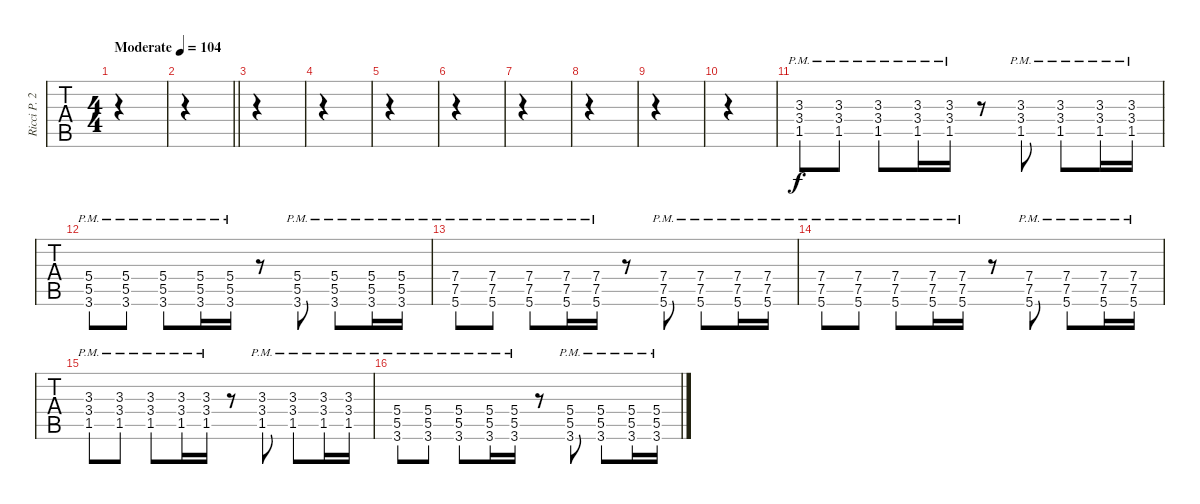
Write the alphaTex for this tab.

\track ("Ricci P. 2" "Ricci P. 2") {instrument overdrivenguitar}
\staff {tabs}
\tuning (E4 B3 G3 D3 A2 E2) {hide}
\ts (4 4)
\tempo (104 "Moderate")
\clef g2
\ks c
|
\barLineRight lightlight
|
|
|
|
|
|
|
|
|
(3.3{pm} 3.4{pm} 1.5{pm}).8 (3.3{pm} 3.4{pm} 1.5{pm}).8 (3.3{pm} 3.4{pm} 1.5{pm}).8 (3.3{pm} 3.4{pm} 1.5{pm}).16 (3.3{pm} 3.4{pm} 1.5{pm}).16 r.8 (3.3{pm} 3.4{pm} 1.5{pm}).8 (3.3{pm} 3.4{pm} 1.5{pm}).8 (3.3{pm} 3.4{pm} 1.5{pm}).16 (3.3{pm} 3.4{pm} 1.5{pm}).16 |
(5.4{pm} 5.5{pm} 3.6{pm}).8 (5.4{pm} 5.5{pm} 3.6{pm}).8 (5.4{pm} 5.5{pm} 3.6{pm}).8 (5.4{pm} 5.5{pm} 3.6{pm}).16 (5.4{pm} 5.5{pm} 3.6{pm}).16 r.8 (5.4{pm} 5.5{pm} 3.6{pm}).8 (5.4{pm} 5.5{pm} 3.6{pm}).8 (5.4{pm} 5.5{pm} 3.6{pm}).16 (5.4{pm} 5.5{pm} 3.6{pm}).16 |
(7.4{pm} 7.5{pm} 5.6{pm}).8 (7.4{pm} 7.5{pm} 5.6{pm}).8 (7.4{pm} 7.5{pm} 5.6{pm}).8 (7.4{pm} 7.5{pm} 5.6{pm}).16 (7.4{pm} 7.5{pm} 5.6{pm}).16 r.8 (7.4{pm} 7.5{pm} 5.6{pm}).8 (7.4{pm} 7.5{pm} 5.6{pm}).8 (7.4{pm} 7.5{pm} 5.6{pm}).16 (7.4{pm} 7.5{pm} 5.6{pm}).16 |
(7.4{pm} 7.5{pm} 5.6{pm}).8 (7.4{pm} 7.5{pm} 5.6{pm}).8 (7.4{pm} 7.5{pm} 5.6{pm}).8 (7.4{pm} 7.5{pm} 5.6{pm}).16 (7.4{pm} 7.5{pm} 5.6{pm}).16 r.8 (7.4{pm} 7.5{pm} 5.6{pm}).8 (7.4{pm} 7.5{pm} 5.6{pm}).8 (7.4{pm} 7.5{pm} 5.6{pm}).16 (7.4{pm} 7.5{pm} 5.6{pm}).16 |
(3.3{pm} 3.4{pm} 1.5{pm}).8 (3.3{pm} 3.4{pm} 1.5{pm}).8 (3.3{pm} 3.4{pm} 1.5{pm}).8 (3.3{pm} 3.4{pm} 1.5{pm}).16 (3.3{pm} 3.4{pm} 1.5{pm}).16 r.8 (3.3{pm} 3.4{pm} 1.5{pm}).8 (3.3{pm} 3.4{pm} 1.5{pm}).8 (3.3{pm} 3.4{pm} 1.5{pm}).16 (3.3{pm} 3.4{pm} 1.5{pm}).16 |
(5.4{pm} 5.5{pm} 3.6{pm}).8 (5.4{pm} 5.5{pm} 3.6{pm}).8 (5.4{pm} 5.5{pm} 3.6{pm}).8 (5.4{pm} 5.5{pm} 3.6{pm}).16 (5.4{pm} 5.5{pm} 3.6{pm}).16 r.8 (5.4{pm} 5.5{pm} 3.6{pm}).8 (5.4{pm} 5.5{pm} 3.6{pm}).8 (5.4{pm} 5.5{pm} 3.6{pm}).16 (5.4{pm} 5.5{pm} 3.6{pm}).16
